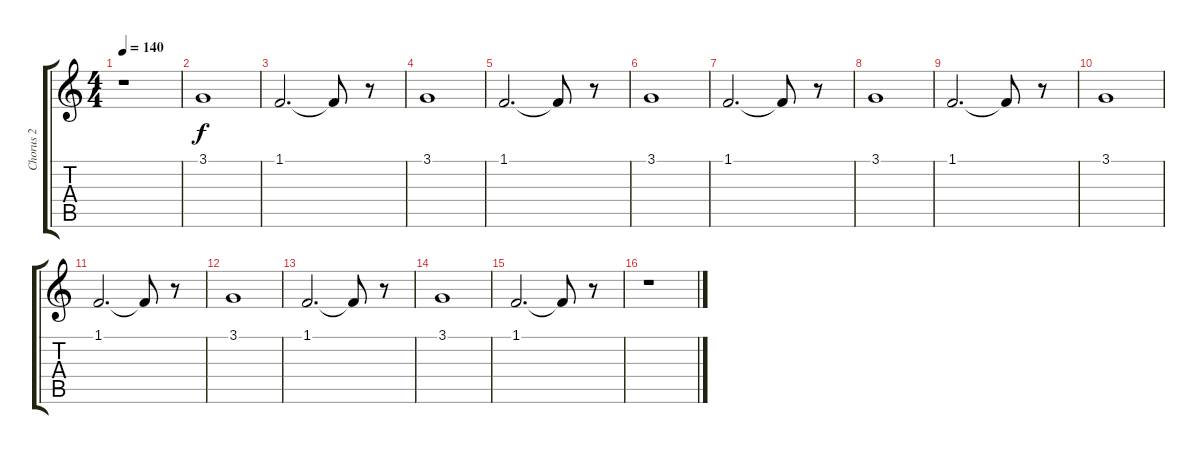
\track ("Chorus 2 " "Chorus 2 ") {instrument lead2sawtooth}
\staff {score tabs}
\tuning (E4 B3 G3 D3 A2 E2) {hide}
\ts (4 4)
\tempo 140
\clef g2
\ks c
r.1{dy f} |
3.1.1 |
1.1.2{d} 1.1{t}.8 r.8 |
3.1.1 |
1.1.2{d} 1.1{t}.8 r.8 |
3.1.1 |
1.1.2{d} 1.1{t}.8 r.8 |
3.1.1 |
1.1.2{d} 1.1{t}.8 r.8 |
3.1.1 |
1.1.2{d} 1.1{t}.8 r.8 |
3.1.1 |
1.1.2{d} 1.1{t}.8 r.8 |
3.1.1 |
1.1.2{d} 1.1{t}.8 r.8 |
r.1
